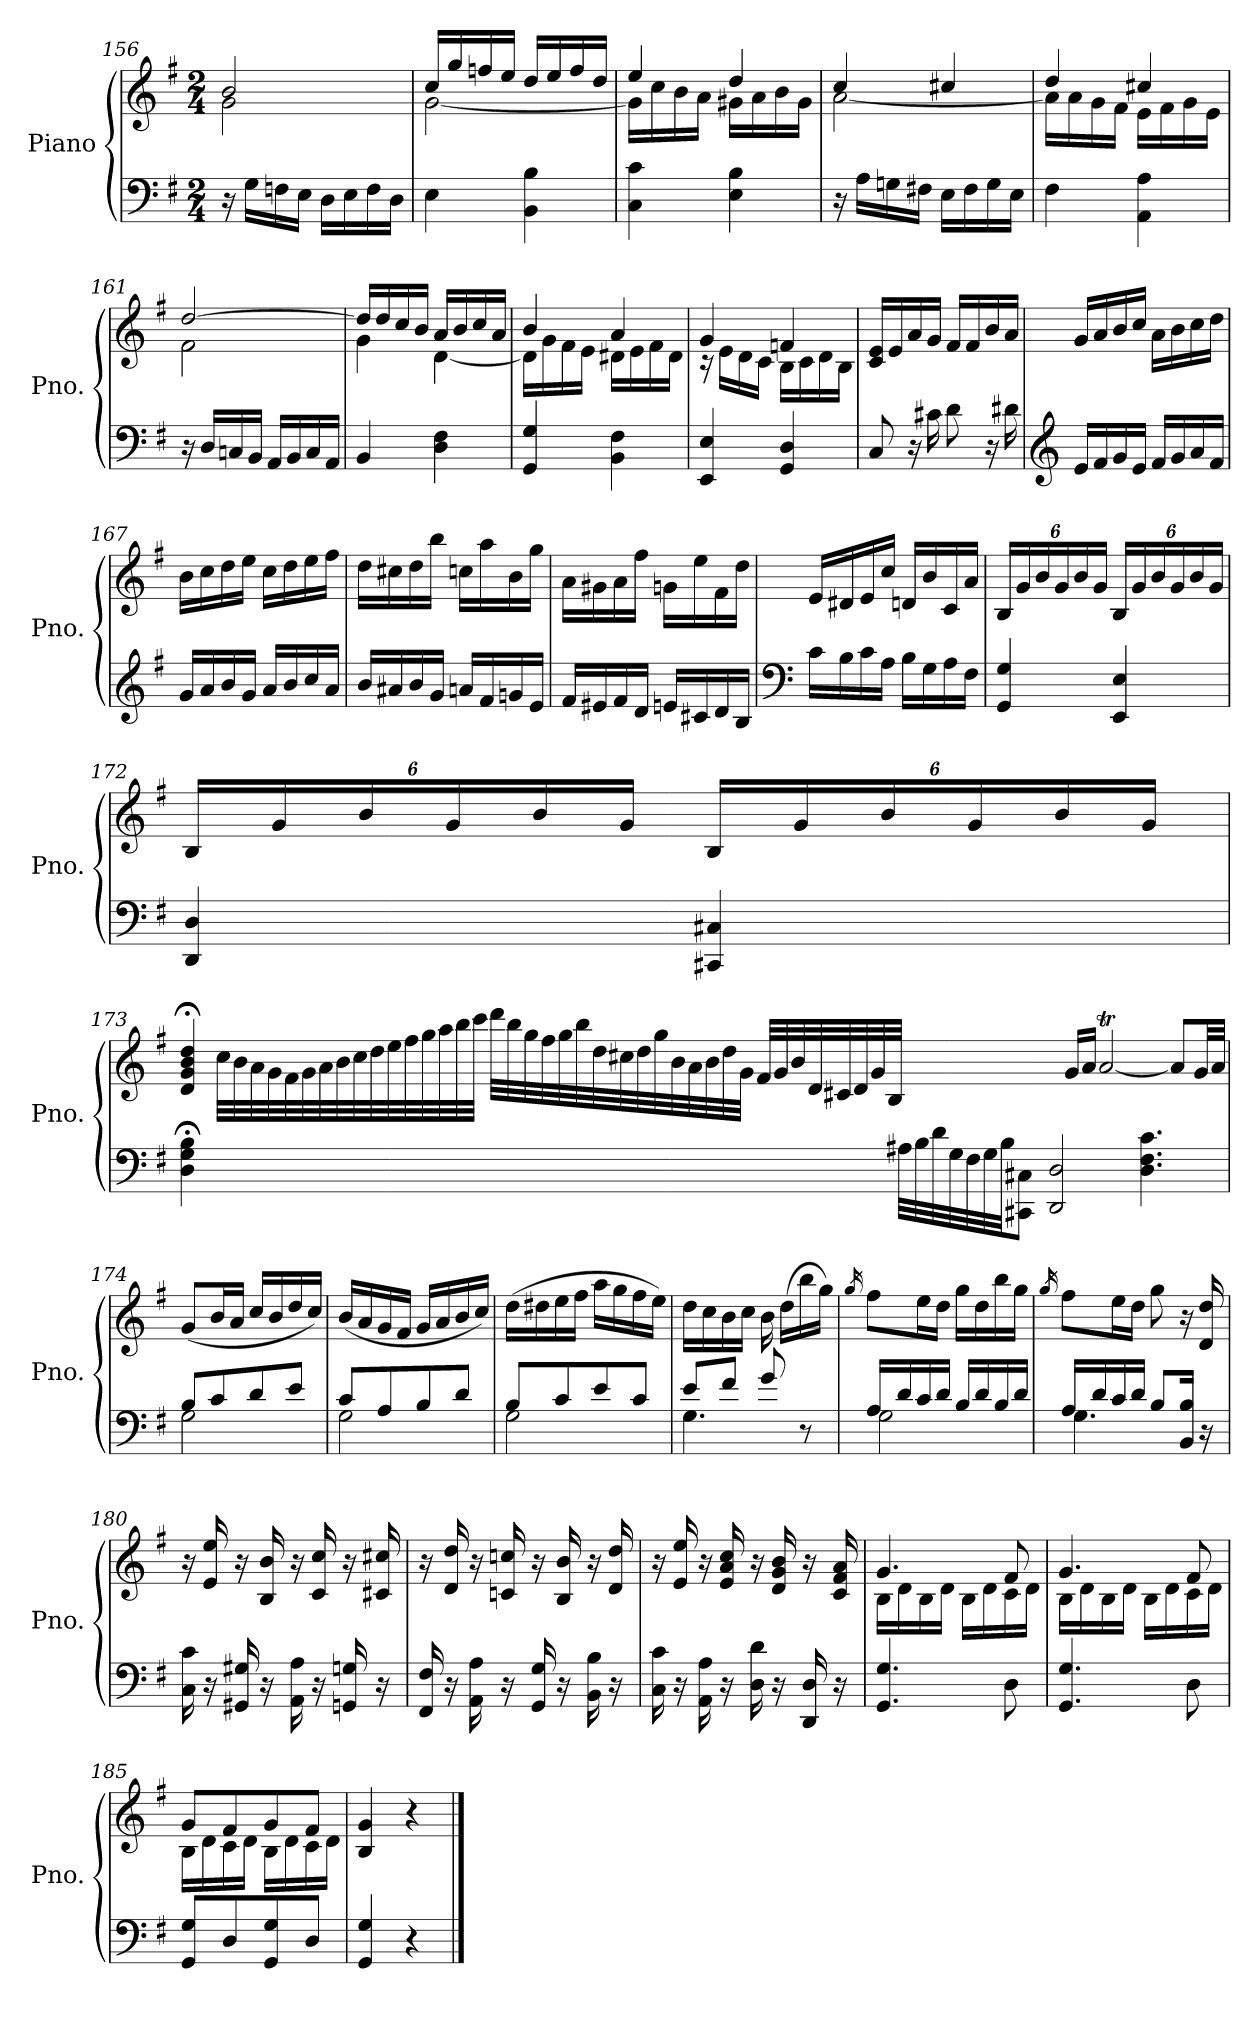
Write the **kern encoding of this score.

**kern	**kern
*part1	*part1
*staff2	*staff1
*I"Piano	*
*I'Pno.	*
*clefF4	*clefG2
*k[f#]	*k[f#]
*G:	*G:
*M2/4	*M2/4
=156	=156
*	*^
16r	2b/	2g\
16G\LL	.	.
16Fn\	.	.
16E\JJ	.	.
16D\LL	.	.
16E\	.	.
16F\	.	.
16D\JJ	.	.
=157	=157	=157
4E\	16cc/LL	[2g\
.	16gg/	.
.	16ffn/	.
.	16ee/JJ	.
4BB\ 4B\	16dd/LL	.
.	16ee/	.
.	16ff/	.
.	16dd/JJ	.
!!LO:LB:g=z	!!
=158	=158	=158
4C\ 4c\	4ee/	16g\LL]
.	.	16cc\
.	.	16b\
.	.	16a\JJ
4E\ 4B\	4dd/	16g#X\LL
.	.	16a\
.	.	16b\
.	.	16g#\JJ
=159	=159	=159
16r	4cc/	[2a\
16A\LL	.	.
16Gn\	.	.
16F#X\JJ	.	.
16E\LL	4cc#X/	.
16F#\	.	.
16G\	.	.
16E\JJ	.	.
=160	=160	=160
4F#\	4dd/	16a\LL]
.	.	16a\
.	.	16g\
.	.	16f#\JJ
4AA\ 4A\	4cc#X/	16e\LL
.	.	16f#\
.	.	16g\
.	.	16e\JJ
=161	=161	=161
16r	[2dd/	2f#\
16D/LL	.	.
16Cn/	.	.
16BB/JJ	.	.
16AA/LL	.	.
16BB/	.	.
16C/	.	.
16AA/JJ	.	.
=162	=162	=162
4BB/	16dd/LL]	4g\
.	16dd/	.
.	16cc/	.
.	16b/JJ	.
4D\ 4F#\	16a/LL	[4d\
.	16b/	.
.	16cc/	.
.	16a/JJ	.
!!LO:LB:g=z	!!
=163	=163	=163
4GG/ 4G/	4b/	16d\LL]
.	.	16g\
.	.	16f#\
.	.	16e\JJ
4BB\ 4F#\	4a/	16d#X\LL
.	.	16e\
.	.	16f#\
.	.	16d#\JJ
!!LO:LB:g=z	!!
=164	=164	=164
4EE/ 4E/	4g/	16r
.	.	16e\LL
.	.	16d\
.	.	16c\JJ
4GG/ 4D/	4fn/	16B\LL
.	.	16c\
.	.	16d\
.	.	16B\JJ
*	*v	*v
=165	=165
8C/	16c/ 16e/LL
.	16e/
16r	16a/
16c#X\	16g/JJ
8d\	16f#/LL
.	16f#/
16r	16b/
16d#X\	16a/JJ
=166	=166
*clefG2	*
16e/LL	16g/LL
16f#/	16a/
16g/	16b/
16e/JJ	16cc/JJ
16f#/LL	16a\LL
16g/	16b\
16a/	16cc\
16f#/JJ	16dd\JJ
=167	=167
16g/LL	16b\LL
16a/	16cc\
16b/	16dd\
16g/JJ	16ee\JJ
16a/LL	16cc\LL
16b/	16dd\
16cc/	16ee\
16a/JJ	16ff#\JJ
=168	=168
16b/LL	16dd\LL
16a#X/	16cc#X\
16b/	16dd\
16g/JJ	16bb\JJ
16an/LL	16ccn\LL
16f#/	16aa\
16gn/	16b\
16e/JJ	16gg\JJ
!!LO:PB:g=z
=169	=169
16f#/LL	16a\LL
16e#X/	16g#X\
16f#/	16a\
16d/JJ	16ff#\JJ
16en/LL	16gn\LL
16c#X/	16ee\
16d/	16f#\
16B/JJ	16dd\JJ
=170	=170
*clefF4	*
16c\LL	16e/LL
16B\	16d#X/
16c\	16e/
16A\JJ	16cc/JJ
16B\LL	16dn/LL
16G\	16b/
16A\	16c/
16F#\JJ	16a/JJ
=171	=171
*	*Xbrackettup
4GG/ 4G/	24B/LL
.	24g/
.	24b/
.	24g/
.	24b/
.	24g/JJ
4EE/ 4E/	24B/LL
.	24g/
.	24b/
.	24g/
.	24b/
.	24g/JJ
=172	=172
4DD/ 4D/	24B/LL
.	24g/
.	24b/
.	24g/
.	24b/
.	24g/JJ
4CC#X/ 4C#X/	24B/LL
.	24g/
.	24b/
.	24g/
.	24b/
.	24g/JJ
!!LO:LB:g=z
=173	=173
4D\;< 4G\;< 4B\;<	4di/;< 4gi/;< 4bi/;< 4ddi/;<
4ryy	32cci\LLL
.	32bi\
.	32ai\
.	32gi\
.	32f#i\
.	32gi\
.	32ai\
.	32bi\
2ryy	32cci\
.	32ddi\
.	32eei\
.	32ff#i\
.	32ggi\
.	32aai\
.	32bbi\
.	32ccci\JJJ
.	32dddi\LLL
.	32bbi\
.	32ggi\
.	32ff#i\
.	32ggi\
.	32bbi\
.	32ddi\
.	32cc#Xi\
4ryy	32ddi\
.	32ggi\
.	32bi\
.	32ai\
.	32bi\
.	32ddi\
.	32gi\JJJ
.	32f#i/LLL
8ryy	32gi/
.	32bi/
.	32di/
.	32c#Xi/
16ryy	32di/
.	32gi/
32ryy	32Bi/JJJ
32A#Xi\LLL	32ryy
32Bi\	4ryy
32di\	.
32Gi\	.
32F#i\	.
32Gi\	.
32Bi\JJ	.
8CC#X\ 8C#X\J	.
.	8ryy
2DD/ 2D/	.
.	16gi/LL
.	16ai/JJ
.	[2aTi/
4.D\ 4.F#\ 4.c\	.
.	8a/L]
.	32g/LL
.	32a/JJJ
!!LO:LB:g=z
=174	=174
*^	*
8B/L	2G\	(8g/L
8c/	.	16b/L
.	.	16a/JJ
8d/	.	16cc/LL
.	.	16b/
8e/J	.	16dd/
.	.	16cc/JJ)
=175	=175	=175
8c/L	2G\	(16b/LL
.	.	16a/
8A/	.	16g/
.	.	16f#/JJ
8B/	.	16g/LL
.	.	16a/
8d/J	.	16b/
.	.	16cc/JJ)
=176	=176	=176
8B/L	2G\	(16dd\LL
.	.	16dd#X\
8c/	.	16ee\
.	.	16ff#\JJ
8e/	.	16aa\LL
.	.	16gg\
8c/J	.	16ff#\
.	.	16ee\JJ)
=177	=177	=177
8e/L	4.G\	16dd\LL
.	.	16cc\
8f#/J	.	16b\
.	.	16cc\JJ
8g/	.	16b\
.	.	(16dd\LL
8r	8ryy	16bb\
.	.	16gg\JJ)
=178	=178	=178
.	.	16qgg/
16A/LL	2G\	8ff#\L
16d/	.	.
16c/	.	16ee\L
16d/JJ	.	16dd\JJ
16B/LL	.	16gg\LL
16d/	.	16dd\
16B/	.	16bb\
16d/JJ	.	16gg\JJ
!!LO:LB:g=z
=179	=179	=179
.	.	16qgg/
16A/LL	4.G\	8ff#\L
16d/	.	.
16c/	.	16ee\L
16d/JJ	.	16dd\JJ
8B/L	.	8gg\
16BB/ 16B/Jk	8ryy	16r
16r	.	16d/ 16dd/
*v	*v	*
!!LO:LB:g=z
=180	=180
16C\ 16c\	16r
16r	16e/ 16ee/
16GG#X/ 16G#X/	16r
16r	16B/ 16b/
16AA\ 16A\	16r
16r	16c/ 16cc/
16GGn/ 16Gn/	16r
16r	16c#X/ 16cc#X/
=181	=181
16FF#/ 16F#/	16r
16r	16d/ 16dd/
16AA\ 16A\	16r
16r	16cn/ 16ccn/
16GG/ 16G/	16r
16r	16B/ 16b/
16BB\ 16B\	16r
16r	16d/ 16dd/
=182	=182
16C\ 16c\	16r
16r	16e/ 16ee/
16AA\ 16A\	16r
16r	16e/ 16a/ 16cc/
16D\ 16d\	16r
16r	16d/ 16g/ 16b/
16DD/ 16D/	16r
16r	16c/ 16f#/ 16a/
!!LO:LB:g=z
=183	=183
*	*^
4.GG/ 4.G/	4.g/	16B\LL
.	.	16d\
.	.	16B\
.	.	16d\JJ
.	.	16B\LL
.	.	16d\
8D\	8f#/	16c\
.	.	16d\JJ
=184	=184	=184
4.GG/ 4.G/	4.g/	16B\LL
.	.	16d\
.	.	16B\
.	.	16d\JJ
.	.	16B\LL
.	.	16d\
8D\	8f#/	16c\
.	.	16d\JJ
=185	=185	=185
8GG/ 8G/L	8g/L	16B\LL
.	.	16d\
8D/	8f#/	16c\
.	.	16d\JJ
8GG/ 8G/	8g/	16B\LL
.	.	16d\
8D/J	8f#/J	16c\
.	.	16d\JJ
*	*v	*v
=186	=186
4GG/ 4G/	4B/ 4g/
4r	4r
==	==
*-	*-
